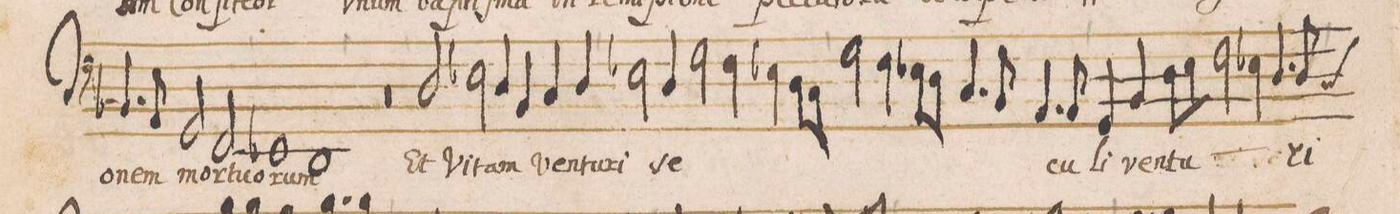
**kern	**text
*I"BASVS	*
*clefF4	*
*k[b-]	*
*met(C|)	*
*M2/1	*
4.C/	-o-
8AA/	-nem
2GG/	mor-
2FFny/	-tu-
=165-	=165-
1EE-X/	-o-
1DD/	-rum
=166-	=166-
0r	.
=167-	=167-
2D/	Et
2E-X\	Vi-
4D/	-tam
4BB-/	ven-
4C/	-tu-
4D/	-ri
=168-	=168-
2E-X\	sae-
4D/	.
2G\	.
4F\	.
4E-X\	.
8D\L	.
8C\J	.
=169-	=169-
2G\	.
4F\	.
8E-X\L	.
8D\J	.
4.C/	.
8BB-/	.
4.AA/	.
8AA/	cu-
=170-	=170-
4GG/	-li
4BB-/	ven-
8D\L	-tu-
8Eny\J	.
2F\	.
4E-X\	.
4.D/	.
8D/	-ri
*-	*-
